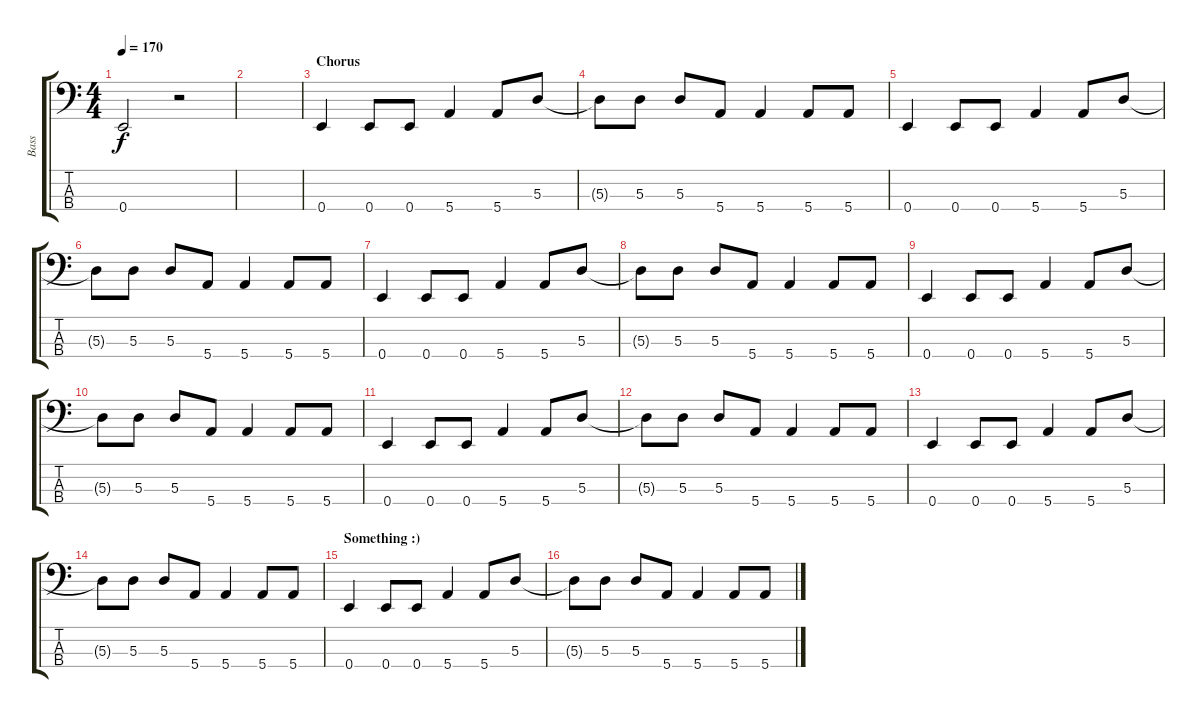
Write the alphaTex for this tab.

\track ("Bass" "Bass") {instrument electricbassfinger}
\staff {score tabs}
\tuning (G2 D2 A1 E1) {hide}
\ts (4 4)
\tempo 170
\clef f4
\ks c
0.4.2{dy f} r.2 |
|
\section ("" "Chorus")
0.4.4 0.4.8 0.4.8 5.4.4 5.4.8 5.3.8 |
5.3{t}.8 5.3.8 5.3.8 5.4.8 5.4.4 5.4.8 5.4.8 |
0.4.4 0.4.8 0.4.8 5.4.4 5.4.8 5.3.8 |
5.3{t}.8 5.3.8 5.3.8 5.4.8 5.4.4 5.4.8 5.4.8 |
0.4.4 0.4.8 0.4.8 5.4.4 5.4.8 5.3.8 |
5.3{t}.8 5.3.8 5.3.8 5.4.8 5.4.4 5.4.8 5.4.8 |
0.4.4 0.4.8 0.4.8 5.4.4 5.4.8 5.3.8 |
5.3{t}.8 5.3.8 5.3.8 5.4.8 5.4.4 5.4.8 5.4.8 |
0.4.4 0.4.8 0.4.8 5.4.4 5.4.8 5.3.8 |
5.3{t}.8 5.3.8 5.3.8 5.4.8 5.4.4 5.4.8 5.4.8 |
0.4.4 0.4.8 0.4.8 5.4.4 5.4.8 5.3.8 |
5.3{t}.8 5.3.8 5.3.8 5.4.8 5.4.4 5.4.8 5.4.8 |
\section ("" "Something :)")
0.4.4 0.4.8 0.4.8 5.4.4 5.4.8 5.3.8 |
5.3{t}.8 5.3.8 5.3.8 5.4.8 5.4.4 5.4.8 5.4.8
